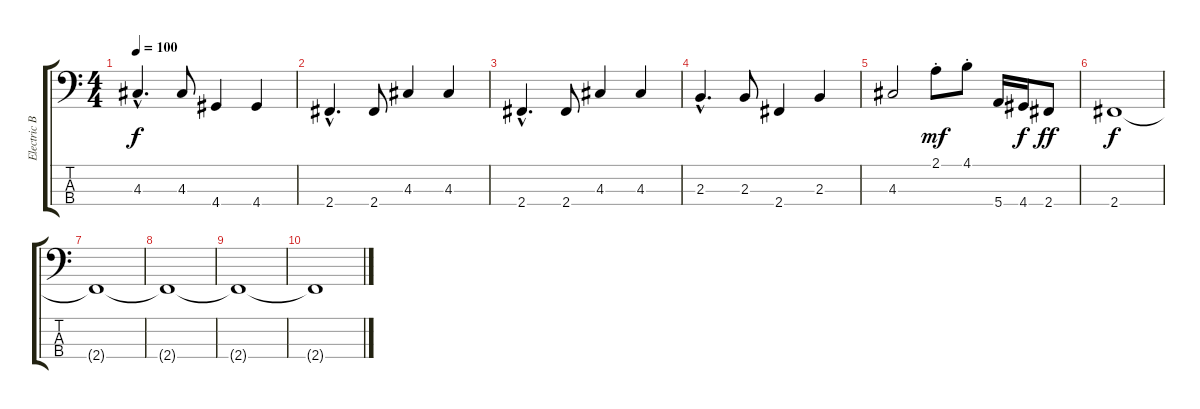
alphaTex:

\track ("Electric Bass/Bautatrumma" "Electric B") {instrument electricbassfinger}
\staff {score tabs}
\tuning (G2 D2 A1 E1) {hide}
\ts (4 4)
\tempo 100
\clef f4
\ks c
4.3{hac}.4{d dy f} 4.3.8 4.4.4 4.4.4 |
2.4{hac}.4{d} 2.4.8 4.3.4 4.3.4 |
2.4{hac}.4{d} 2.4.8 4.3.4 4.3.4 |
2.3{hac}.4{d} 2.3.8 2.4.4 2.3.4 |
4.3.2 2.1{st}.8{dy mf} 4.1{st}.8 5.4.16 4.4.16{dy f} 2.4.8{dy ff} |
2.4.1{dy f} |
2.4{t}.1{volume 0} |
2.4{t}.1 |
2.4{t}.1 |
2.4{t}.1
